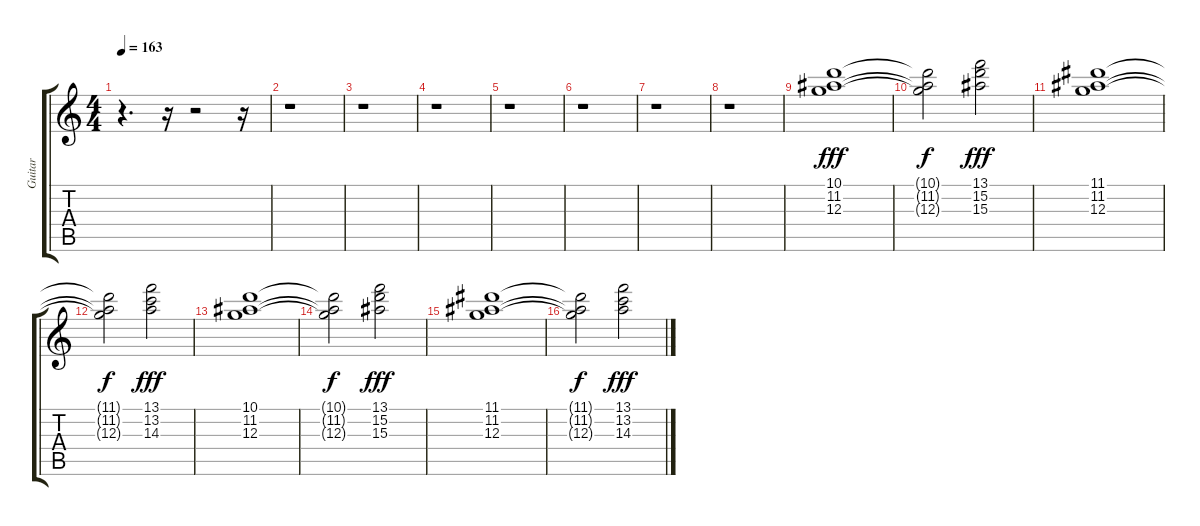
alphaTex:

\track ("Guitar" "Guitar") {instrument distortionguitar}
\staff {score tabs}
\tuning (E4 B3 G3 D3 A2 E2) {hide}
\ts (4 4)
\tempo 163
\clef g2
\ks c
r.4{d dy fff instrument distortionguitar} r.16 r.2 r.16 |
r.1 |
r.1 |
r.1 |
r.1 |
r.1 |
r.1 |
r.1 |
(10.1 11.2 12.3).1{volume 8 balance 8 instrument choiraahs} |
(10.1{t} 11.2{t} 12.3{t}).2{dy f} (13.1 15.2 15.3).2{dy fff} |
(11.1 11.2 12.3).1 |
(11.1{t} 11.2{t} 12.3{t}).2{dy f} (13.1 13.2 14.3).2{dy fff} |
(10.1 11.2 12.3).1 |
(10.1{t} 11.2{t} 12.3{t}).2{dy f} (13.1 15.2 15.3).2{dy fff} |
(11.1 11.2 12.3).1 |
(11.1{t} 11.2{t} 12.3{t}).2{dy f} (13.1 13.2 14.3).2{dy fff}
